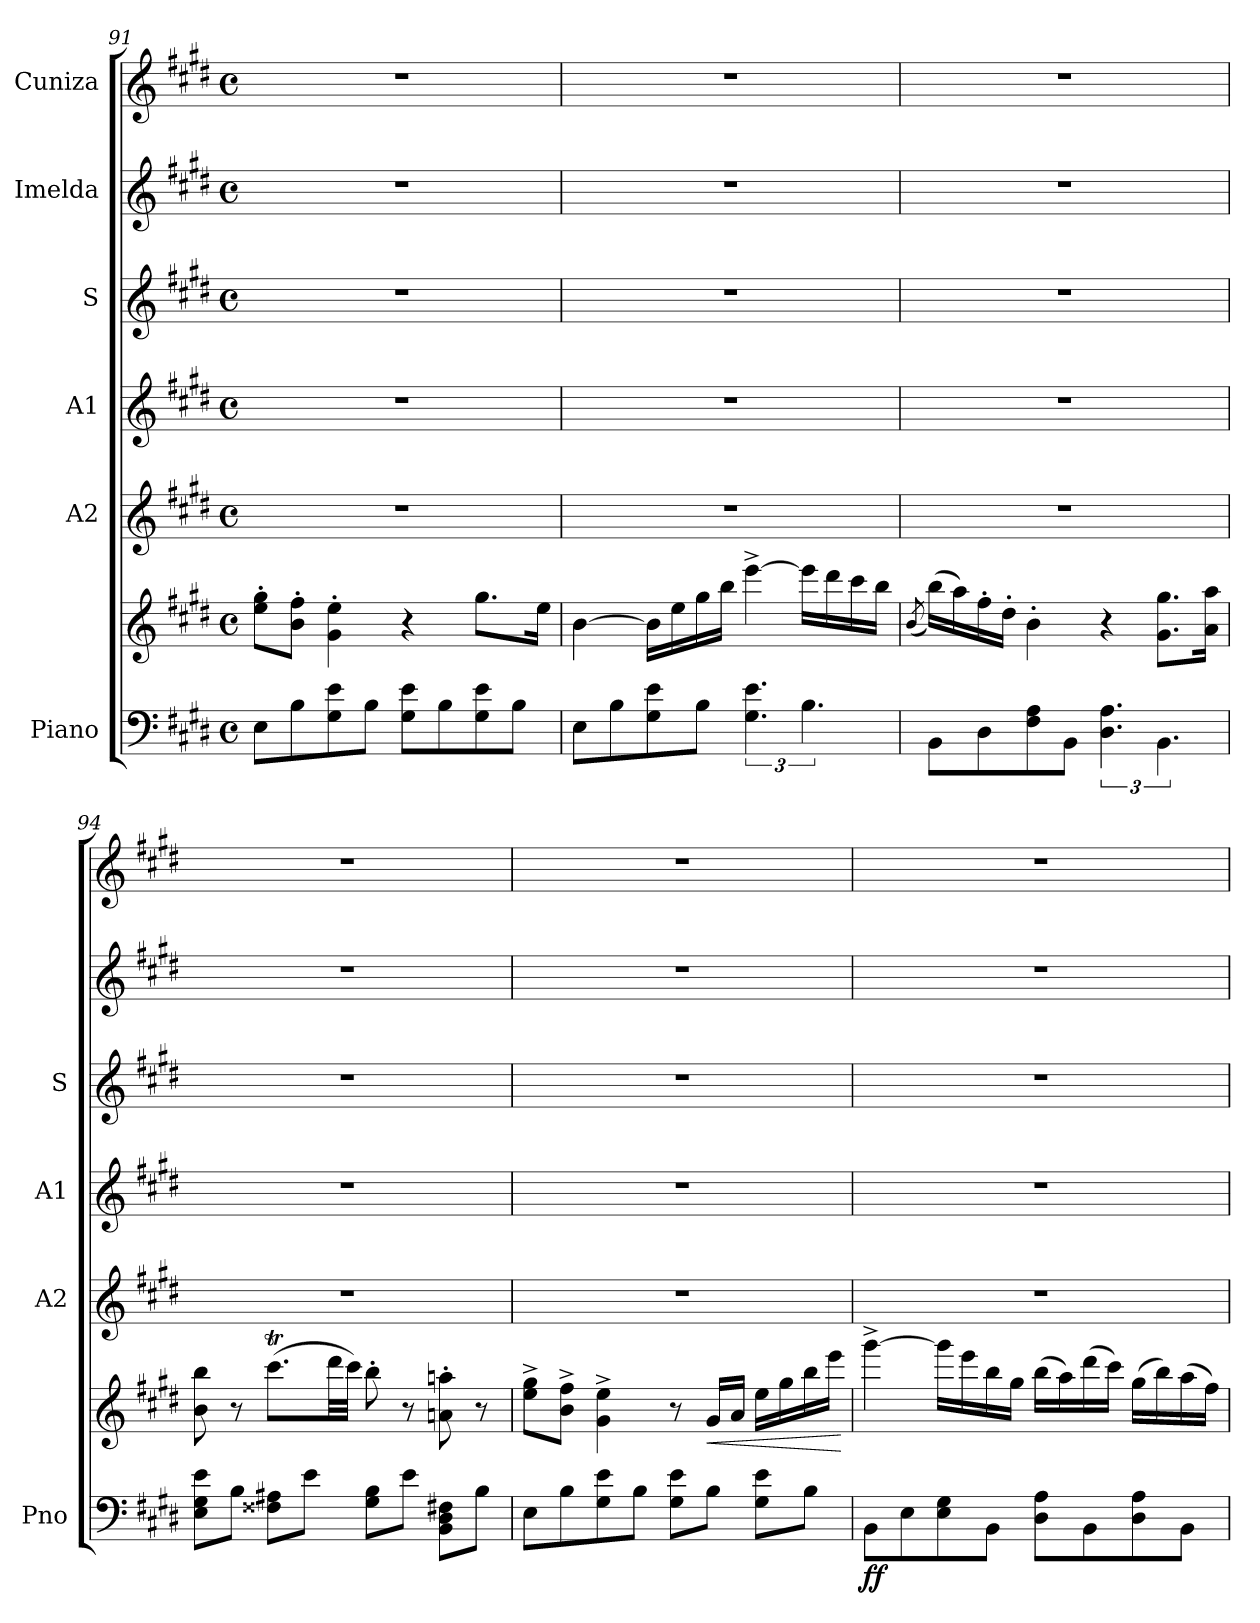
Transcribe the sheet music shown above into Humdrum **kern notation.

**kern	**kern	**dynam	**kern	**kern	**kern	**kern	**kern
*part6	*part6	*part6	*part5	*part4	*part3	*part2	*part1
*staff7	*staff6	*staff6/7	*staff5	*staff4	*staff3	*staff2	*staff1
*I"Piano	*	*	*I"A2	*I"A1	*I"S	*I"Imelda	*I"Cuniza
*I'Pno	*	*	*I'A2	*I'A1	*I'S	*	*
*clefF4	*clefG2	*	*clefG2	*clefG2	*clefG2	*clefG2	*clefG2
*k[f#c#g#d#]	*k[f#c#g#d#]	*	*k[f#c#g#d#]	*k[f#c#g#d#]	*k[f#c#g#d#]	*k[f#c#g#d#]	*k[f#c#g#d#]
*M4/4	*M4/4	*	*M4/4	*M4/4	*M4/4	*M4/4	*M4/4
*met(c)	*met(c)	*	*met(c)	*met(c)	*met(c)	*met(c)	*met(c)
=91	=91	=91	=91	=91	=91	=91	=91
8E\L	8ee\' 8gg#\'L	.	1r	1r	1r	1r	1r
8B\	8b\' 8ff#\'J	.	.	.	.	.	.
8G#\ 8e\	4g#\' 4ee\'	.	.	.	.	.	.
8B\J	.	.	.	.	.	.	.
8G#\ 8e\L	4r	.	.	.	.	.	.
8B\	.	.	.	.	.	.	.
8G#\ 8e\	8.gg#\L	.	.	.	.	.	.
8B\J	.	.	.	.	.	.	.
.	16ee\Jk	.	.	.	.	.	.
=92	=92	=92	=92	=92	=92	=92	=92
8E\L	[4b\	.	1r	1r	1r	1r	1r
8B\	.	.	.	.	.	.	.
8G#\ 8e\	16b\LL]	.	.	.	.	.	.
.	16ee\	.	.	.	.	.	.
8B\J	16gg#\	.	.	.	.	.	.
.	16bb\JJ	.	.	.	.	.	.
6.G#\ 6.e\	[4eee^\	.	.	.	.	.	.
6.B\	16eee\LL]	.	.	.	.	.	.
.	16ddd#\	.	.	.	.	.	.
.	16ccc#\	.	.	.	.	.	.
.	16bb\JJ	.	.	.	.	.	.
=93	=93	=93	=93	=93	=93	=93	=93
.	(8qb/	.	.	.	.	.	.
8BB\L	(16bb\LL)	.	1r	1r	1r	1r	1r
.	16aa\)	.	.	.	.	.	.
8D#\	16ff#'\	.	.	.	.	.	.
.	16dd#'\JJ	.	.	.	.	.	.
8F#\ 8A\	4b'\	.	.	.	.	.	.
8BB\J	.	.	.	.	.	.	.
6.D#\ 6.A\	4r	.	.	.	.	.	.
6.BB\	8.g#\ 8.gg#\L	.	.	.	.	.	.
.	16a\ 16aa\Jk	.	.	.	.	.	.
!!LO:LB:g=z
=94	=94	=94	=94	=94	=94	=94	=94
8E\ 8G#\ 8e\L	8b\ 8bb\	.	1r	1r	1r	1r	1r
8B\J	8r	.	.	.	.	.	.
8F##X\ 8A#X\L	(8.ccc#T\L	.	.	.	.	.	.
8e\J	.	.	.	.	.	.	.
.	32ddd#\LL	.	.	.	.	.	.
.	32ccc#\JJJ)	.	.	.	.	.	.
8G#\ 8B\L	8bb'\	.	.	.	.	.	.
8e\J	8r	.	.	.	.	.	.
8BB\ 8D#\ 8F#X\L	8an\' 8aan\'	.	.	.	.	.	.
8B\J	8r	.	.	.	.	.	.
=95	=95	=95	=95	=95	=95	=95	=95
8E\L	8ee\^ 8gg#\^L	.	1r	1r	1r	1r	1r
8B\	8b\^ 8ff#\^J	.	.	.	.	.	.
8G#\ 8e\	4g#\^ 4ee\^	.	.	.	.	.	.
8B\J	.	.	.	.	.	.	.
8G#\ 8e\L	8r	.	.	.	.	.	.
!	!	!LO:HP:b	!	!	!	!	!
8B\J	16g#/LL	<	.	.	.	.	.
.	16a/JJ	.	.	.	.	.	.
8G#\ 8e\L	16ee\LL	.	.	.	.	.	.
.	16gg#\	.	.	.	.	.	.
8B\J	16bb\	.	.	.	.	.	.
.	16eee\JJ	.	.	.	.	.	.
.	.	[	.	.	.	.	.
=96	=96	=96	=96	=96	=96	=96	=96
!	!	!LO:DY:b=2	!	!	!	!	!
!	!	!LO:DY:n=1:b	!	!	!	!	!
8BB\L	[4ggg#^\	f f	1r	1r	1r	1r	1r
8E\	.	.	.	.	.	.	.
8E\ 8G#\	16ggg#\LL]	.	.	.	.	.	.
.	16eee\	.	.	.	.	.	.
8BB\J	16bb\	.	.	.	.	.	.
.	16gg#\JJ	.	.	.	.	.	.
8D#\ 8A\L	(16bb\LL	.	.	.	.	.	.
.	16aa\)	.	.	.	.	.	.
8BB\	(16ddd#\	.	.	.	.	.	.
.	16ccc#\JJ)	.	.	.	.	.	.
8D#\ 8A\	(16gg#\LL	.	.	.	.	.	.
.	16bb\)	.	.	.	.	.	.
8BB\J	(16aa\	.	.	.	.	.	.
.	16ff#\JJ)	.	.	.	.	.	.
=	=	=	=	=	=	=	=
*-	*-	*-	*-	*-	*-	*-	*-
